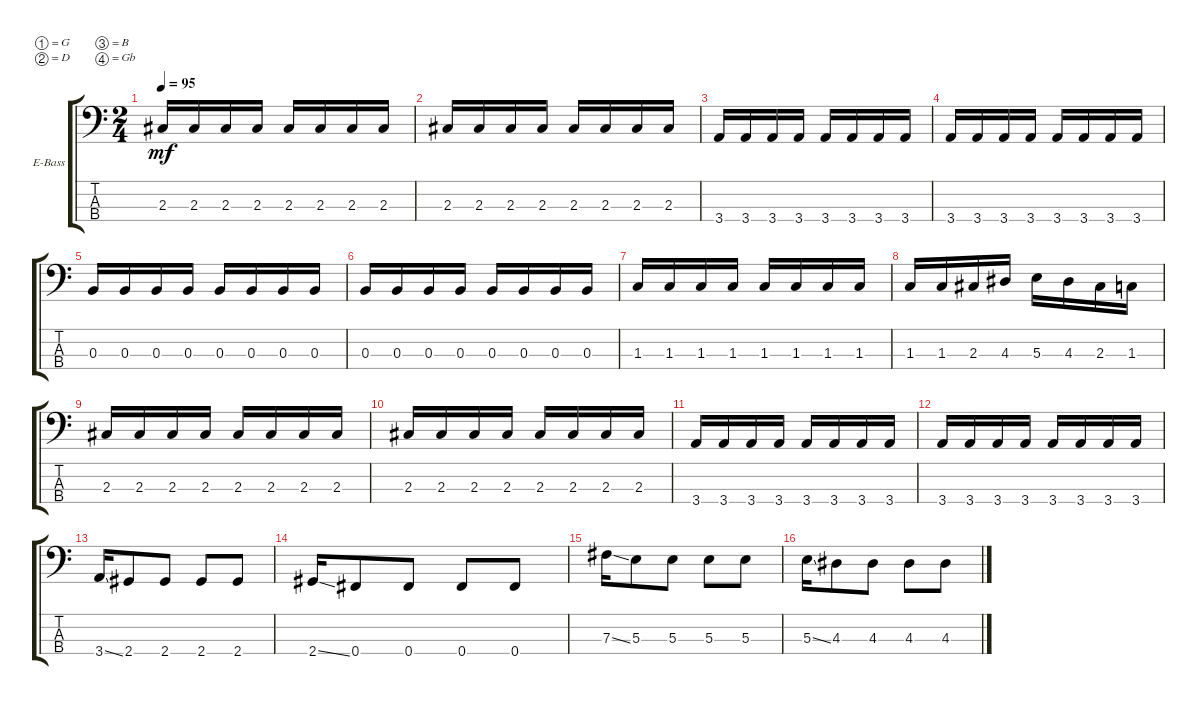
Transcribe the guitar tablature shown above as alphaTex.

\bracketExtendMode groupsimilarinstruments
\firstSystemTrackNameOrientation horizontal
\otherSystemsTrackNameOrientation horizontal
\track ("Electric Bass" "E-Bass") {instrument electricbassfinger}
\staff {score tabs}
\tuning (G2 D2 B1 Gb1)
\ts (2 4)
\tempo 95
\clef f4
\scale
0.333333
\ks c
2.3.16{dy mf} 2.3.16 2.3.16 2.3.16 2.3.16 2.3.16 2.3.16 2.3.16 |
\scale
0.333333 2.3.16 2.3.16 2.3.16 2.3.16 2.3.16 2.3.16 2.3.16 2.3.16 |
\scale
0.333333 3.4.16 3.4.16 3.4.16 3.4.16 3.4.16 3.4.16 3.4.16 3.4.16 |
\scale
0.333333 3.4.16 3.4.16 3.4.16 3.4.16 3.4.16 3.4.16 3.4.16 3.4.16 |
\scale
0.333333 0.3.16 0.3.16 0.3.16 0.3.16 0.3.16 0.3.16 0.3.16 0.3.16 |
\scale
0.333333 0.3.16 0.3.16 0.3.16 0.3.16 0.3.16 0.3.16 0.3.16 0.3.16 |
\scale
0.333333 1.3.16 1.3.16 1.3.16 1.3.16 1.3.16 1.3.16 1.3.16 1.3.16 |
\scale
0.333333 1.3.16 1.3.16 2.3.16 4.3.16 5.3.16 4.3.16 2.3.16 1.3.16 |
\scale
0.333333 2.3.16 2.3.16 2.3.16 2.3.16 2.3.16 2.3.16 2.3.16 2.3.16 |
\scale
0.333333 2.3.16 2.3.16 2.3.16 2.3.16 2.3.16 2.3.16 2.3.16 2.3.16 |
\scale
0.333333 3.4.16 3.4.16 3.4.16 3.4.16 3.4.16 3.4.16 3.4.16 3.4.16 |
\scale
0.333333 3.4.16 3.4.16 3.4.16 3.4.16 3.4.16 3.4.16 3.4.16 3.4.16 |
\scale
0.333333 3.4{ss}.16 2.4.8 2.4.8 2.4.8 2.4.8 |
\scale
0.333333 2.4{ss}.16 0.4.8 0.4.8 0.4.8 0.4.8 |
\scale
0.333333 7.3{ss}.16 5.3.8 5.3.8 5.3.8 5.3.8 |
\scale
0.333333 5.3{ss}.16 4.3.8 4.3.8 4.3.8 4.3.8
